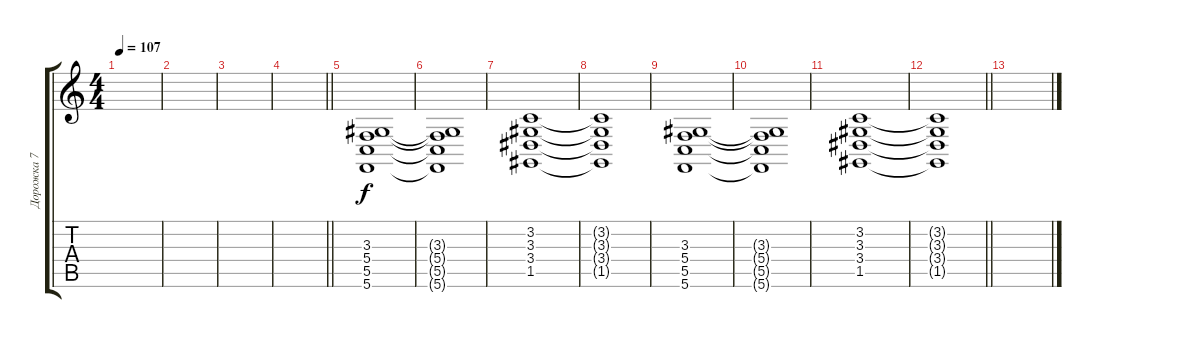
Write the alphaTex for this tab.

\track ("Дорожка 7" "Дорожка 7") {instrument lead8bassandlead}
\staff {score tabs}
\tuning (D4 A3 F3 C3 G2 C2) {hide}
\ts (4 4)
\tempo 107
\clef g2
\ks c
|
|
|
\barLineRight lightlight
|
\section ("" "")
(3.3 5.4 5.5 5.6).1{volume 9 balance 8 instrument pad8sweep} |
(3.3{t} 5.4{t} 5.5{t} 5.6{t}).1 |
(3.2 3.3 3.4 1.5).1 |
(3.2{t} 3.3{t} 3.4{t} 1.5{t}).1 |
(3.3 5.4 5.5 5.6).1{volume 9 balance 8 instrument pad8sweep} |
(3.3{t} 5.4{t} 5.5{t} 5.6{t}).1 |
(3.2 3.3 3.4 1.5).1 |
\barLineRight lightlight
(3.2{t} 3.3{t} 3.4{t} 1.5{t}).1 |
\section ("" "")
